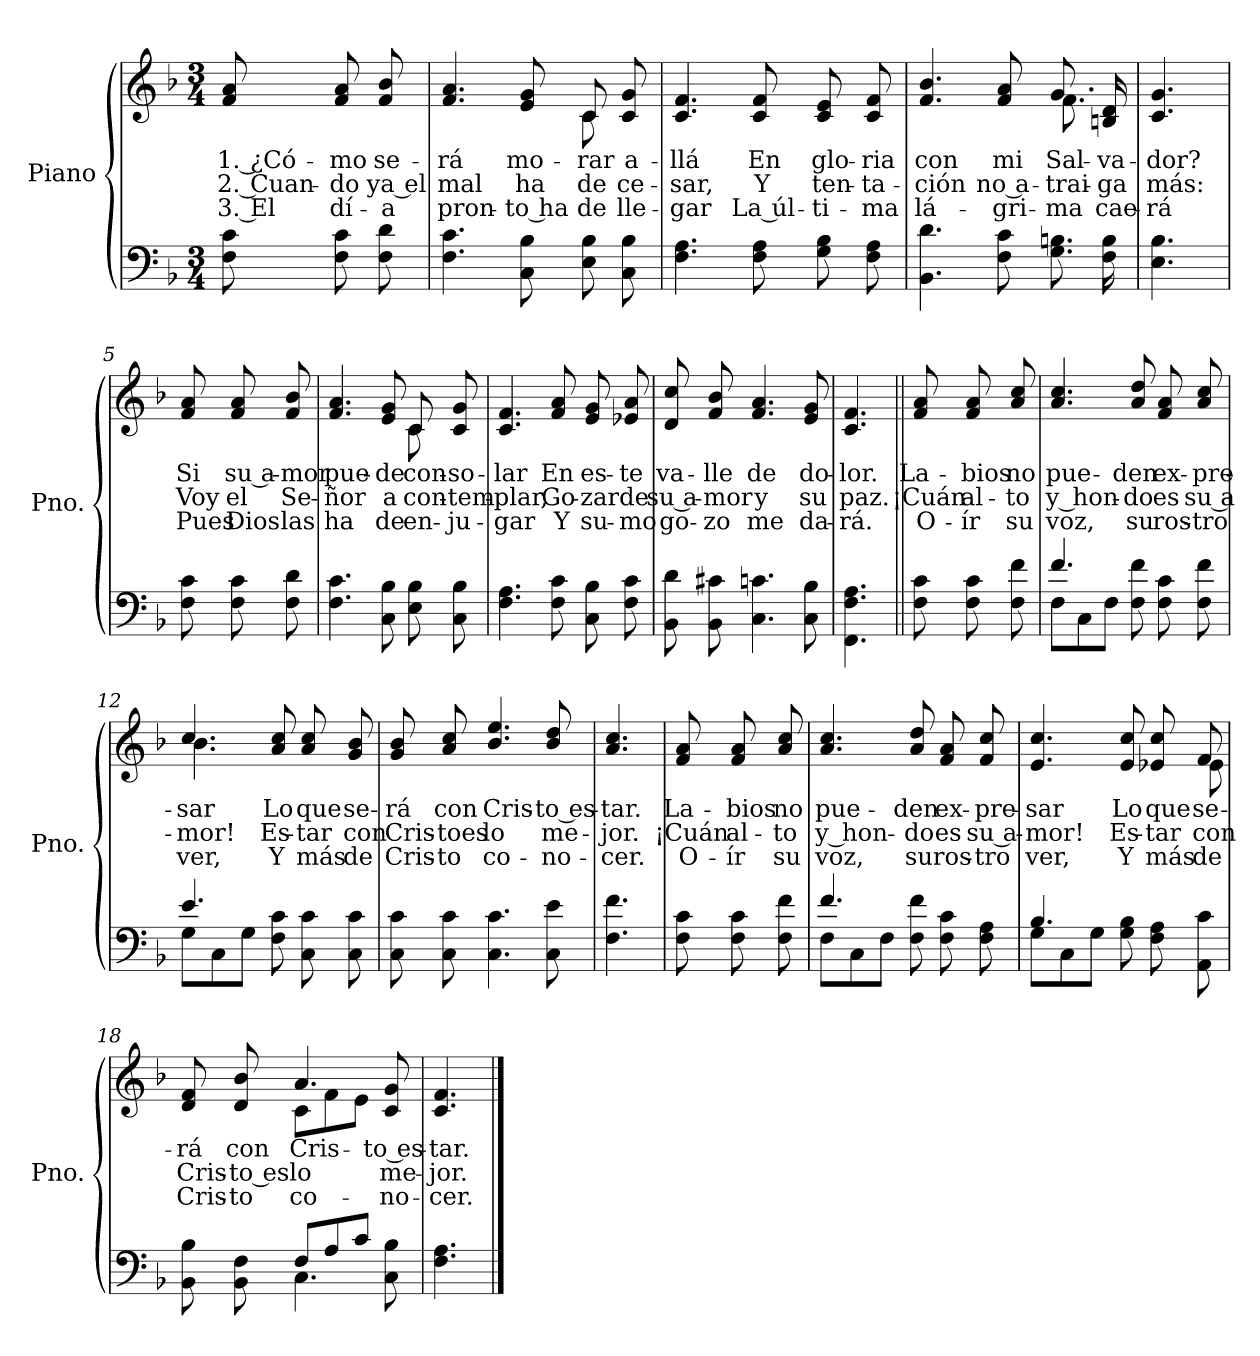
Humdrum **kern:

**kern	**kern	**text	**text	**text
*part1	*part1	*part1	*part1	*part1
*staff2	*staff1	*staff1	*staff1	*staff1
*I"Piano	*	*	*	*
*I'Pno.	*	*	*	*
*clefF4	*clefG2	*	*	*
*k[b-]	*k[b-]	*	*	*
*M3/4	*M3/4	*	*	*
=	=	=	=	=
!	!	!LO:LY:b	!LO:LY:b	!LO:LY:b
8F\ 8c\	8f/ 8a/	1. ¿Có-	2. Cuan-	3. El
!	!	!LO:LY:b	!LO:LY:b	!LO:LY:b
8F\ 8c\	8f/ 8a/	-mo	-do	dí-
!	!	!LO:LY:b	!LO:LY:b	!LO:LY:b
8F\ 8d\	8f/ 8b-/	se-	ya el	-a
=1	=1	=1	=1	=1
!	!	!LO:LY:b	!LO:LY:b	!LO:LY:b
*	*^	*	*	*
4.F\ 4.c\	4.f/ 4.a/	2ryy	-rá	mal	pron-
!	!	!	!LO:LY:b	!LO:LY:b	!LO:LY:b
8C\ 8B-\	8e/ 8g/	.	mo-	ha	-to ha
!	!	!	!LO:LY:b	!LO:LY:b	!LO:LY:b
8E\ 8B-\	8c/	8c\	-rar	de	de
!	!	!	!LO:LY:b	!LO:LY:b	!LO:LY:b
8C\ 8B-\	8c/ 8g/	8ryy	a-	ce-	lle-
=2	=2	=2	=2	=2	=2
!	!	!	!LO:LY:b	!LO:LY:b	!LO:LY:b
*	*v	*v	*	*	*
4.F\ 4.A\	4.c/ 4.f/	-llá	-sar,	-gar
!	!	!LO:LY:b	!LO:LY:b	!LO:LY:b
8F\ 8A\	8c/ 8f/	En	Y	La úl-
!	!	!LO:LY:b	!LO:LY:b	!LO:LY:b
8G\ 8B-\	8c/ 8e/	glo-	ten-	-ti-
!	!	!LO:LY:b	!LO:LY:b	!LO:LY:b
8F\ 8A\	8c/ 8f/	-ria	-ta-	-ma
=3	=3	=3	=3	=3
!	!	!LO:LY:b	!LO:LY:b	!LO:LY:b
*	*^	*	*	*
4.BB-\ 4.d\	4.f/ 4.b-/	2ryy	con	-ción	lá-
!	!	!	!LO:LY:b	!LO:LY:b	!LO:LY:b
8F\ 8c\	8f/ 8a/	.	mi	no a-	-gri-
!	!	!	!LO:LY:b	!LO:LY:b	!LO:LY:b
8.G\ 8.Bn\	8.g/	8.f\	Sal-	-trai-	-ma
!	!	!	!LO:LY:b	!LO:LY:b	!LO:LY:b
16F\ 16B\	16Bn/ 16d/	16ryy	-va-	-ga	cae-
=4	=4	=4	=4	=4	=4
!	!	!	!LO:LY:b	!LO:LY:b	!LO:LY:b
*	*v	*v	*	*	*
4.E\ 4.B-\	4.c/ 4.g/	-dor?	más:	-rá
!!LO:LB:g=z
=5	=5	=5	=5	=5
!	!	!LO:LY:b	!LO:LY:b	!LO:LY:b
8F\ 8c\	8f/ 8a/	Si	Voy	Pues
!	!	!LO:LY:b	!LO:LY:b	!LO:LY:b
8F\ 8c\	8f/ 8a/	su a-	el	Dios
!	!	!LO:LY:b	!LO:LY:b	!LO:LY:b
8F\ 8d\	8f/ 8b-/	-mor	Se-	las
=6	=6	=6	=6	=6
!	!	!LO:LY:b	!LO:LY:b	!LO:LY:b
*	*^	*	*	*
4.F\ 4.c\	4.f/ 4.a/	2ryy	pue-	-ñor	ha
!	!	!	!LO:LY:b	!LO:LY:b	!LO:LY:b
8C\ 8B-\	8e/ 8g/	.	-de	a	de
!	!	!	!LO:LY:b	!LO:LY:b	!LO:LY:b
8E\ 8B-\	8c/	8c\	con-	con-	en-
!	!	!	!LO:LY:b	!LO:LY:b	!LO:LY:b
8C\ 8B-\	8c/ 8g/	8ryy	-so-	-tem-	-ju-
=7	=7	=7	=7	=7	=7
!	!	!	!LO:LY:b	!LO:LY:b	!LO:LY:b
*	*v	*v	*	*	*
4.F\ 4.A\	4.c/ 4.f/	-lar	-plar,	-gar
!	!	!LO:LY:b	!LO:LY:b	!LO:LY:b
8F\ 8c\	8f/ 8a/	En	Go-	Y
!	!	!LO:LY:b	!LO:LY:b	!LO:LY:b
8C\ 8B-\	8e/ 8g/	es-	-zar	su-
!	!	!LO:LY:b	!LO:LY:b	!LO:LY:b
8F\ 8c\	8e-X/ 8a/	-te	de	-mo
=8	=8	=8	=8	=8
!	!	!LO:LY:b	!LO:LY:b	!LO:LY:b
8BB-\ 8d\	8d/ 8cc/	va-	su a-	go-
!	!	!LO:LY:b	!LO:LY:b	!LO:LY:b
8BB-\ 8c#X\	8f/ 8b-/	-lle	-mor	-zo
!	!	!LO:LY:b	!LO:LY:b	!LO:LY:b
4.C\ 4.cn\	4.f/ 4.a/	de	y	me
!	!	!LO:LY:b	!LO:LY:b	!LO:LY:b
8C\ 8B-\	8e/ 8g/	do-	su	da-
=9	=9	=9	=9	=9
!	!	!LO:LY:b	!LO:LY:b	!LO:LY:b
4.FF\ 4.F\ 4.A\	4.c/ 4.f/	-lor.	paz.	-rá.
!!LO:LB:g=z
=10||	=10||	=10||	=10||	=10||
!	!	!LO:LY:b	!LO:LY:b	!LO:LY:b
8F\ 8c\	8f/ 8a/	La-	¡Cuán	O-
!	!	!LO:LY:b	!LO:LY:b	!LO:LY:b
8F\ 8c\	8f/ 8a/	-bios	al-	-ír
!	!	!LO:LY:b	!LO:LY:b	!LO:LY:b
8F\ 8f\	8a/ 8cc/	no	-to	su
=11	=11	=11	=11	=11
*^	*	*	*	*
!	!	!	!LO:LY:b	!LO:LY:b	!LO:LY:b
4.f/	8F\L	4.a/ 4.cc/	pue-	y hon-	voz,
.	8C\	.	.	.	.
.	8F\J	.	.	.	.
!	!	!	!LO:LY:b	!LO:LY:b	!LO:LY:b
8F\ 8f\	4.ryy	8a/ 8dd/	-den	-do	su
!	!	!	!LO:LY:b	!LO:LY:b	!LO:LY:b
8F\ 8c\	.	8f/ 8a/	ex-	es	ros-
!	!	!	!LO:LY:b	!LO:LY:b	!LO:LY:b
8F\ 8f\	.	8a/ 8cc/	-pre-	su a-	-tro
=12	=12	=12	=12	=12	=12
!	!	!	!LO:LY:b	!LO:LY:b	!LO:LY:b
*	*	*^	*	*	*
4.e/	8G\L	4.cc/	4.b-\	-sar	-mor!	ver,
.	8C\	.	.	.	.	.
.	8G\J	.	.	.	.	.
!	!	!	!	!LO:LY:b	!LO:LY:b	!LO:LY:b
8F\ 8c\	4.ryy	8a/ 8cc/	4.ryy	Lo	Es-	Y
!	!	!	!	!LO:LY:b	!LO:LY:b	!LO:LY:b
8C\ 8c\	.	8a/ 8cc/	.	que	-tar	más
!	!	!	!	!LO:LY:b	!LO:LY:b	!LO:LY:b
8C\ 8c\	.	8g/ 8b-/	.	se-	con	de
*v	*v	*	*	*	*	*
*	*v	*v	*	*	*
=13	=13	=13	=13	=13
!	!	!LO:LY:b	!LO:LY:b	!LO:LY:b
8C\ 8c\	8g/ 8b-/	-rá	Cris-	Cris-
!	!	!LO:LY:b	!LO:LY:b	!LO:LY:b
8C\ 8c\	8a/ 8cc/	con	-toes	-to
!	!	!LO:LY:b	!LO:LY:b	!LO:LY:b
4.C\ 4.c\	4.b-/ 4.ee/	Cris-	lo	co-
!	!	!LO:LY:b	!LO:LY:b	!LO:LY:b
8C\ 8e\	8b-/ 8dd/	-to es-	me-	-no-
=14	=14	=14	=14	=14
!	!	!LO:LY:b	!LO:LY:b	!LO:LY:b
4.F\ 4.f\	4.a/ 4.cc/	-tar.	-jor.	-cer.
!!LO:LB:g=z
=15	=15	=15	=15	=15
!	!	!LO:LY:b	!LO:LY:b	!LO:LY:b
8F\ 8c\	8f/ 8a/	La-	¡Cuán	O-
!	!	!LO:LY:b	!LO:LY:b	!LO:LY:b
8F\ 8c\	8f/ 8a/	-bios	al-	-ír
!	!	!LO:LY:b	!LO:LY:b	!LO:LY:b
8F\ 8f\	8a/ 8cc/	no	-to	su
=16	=16	=16	=16	=16
*^	*	*	*	*
!	!	!	!LO:LY:b	!LO:LY:b	!LO:LY:b
4.f/	8F\L	4.a/ 4.cc/	pue-	y hon-	voz,
.	8C\	.	.	.	.
.	8F\J	.	.	.	.
!	!	!	!LO:LY:b	!LO:LY:b	!LO:LY:b
8F\ 8f\	4.ryy	8a/ 8dd/	-den	-do	su
!	!	!	!LO:LY:b	!LO:LY:b	!LO:LY:b
8F\ 8c\	.	8f/ 8a/	ex-	es	ros-
!	!	!	!LO:LY:b	!LO:LY:b	!LO:LY:b
8F\ 8A\	.	8f/ 8cc/	-pre-	su a-	-tro
=17	=17	=17	=17	=17	=17
!	!	!	!LO:LY:b	!LO:LY:b	!LO:LY:b
*	*	*^	*	*	*
4.B-/	8G\L	4.e/ 4.cc/	8ryy	-sar	-mor!	ver,
*	*	*v	*v	*	*	*
.	8C\	.	.	.	.
.	8G\J	.	.	.	.
!	!	!	!LO:LY:b	!LO:LY:b	!LO:LY:b
8G\ 8B-\	4.ryy	8e/ 8cc/	Lo	Es-	Y
!	!	!	!LO:LY:b	!LO:LY:b	!LO:LY:b
8F\ 8A\	.	8e-X/ 8cc/	que	-tar	más
!	!	!	!LO:LY:b	!LO:LY:b	!LO:LY:b
*	*	*^	*	*	*
8AA\ 8c\	.	8f/	8e-\	se-	con	de
=18	=18	=18	=18	=18	=18	=18
!	!	!	!	!LO:LY:b	!LO:LY:b	!LO:LY:b
8BB-\ 8B-\	4ryy	8d/ 8f/	4ryy	-rá	Cris-	Cris-
!	!	!	!	!LO:LY:b	!LO:LY:b	!LO:LY:b
8BB-\ 8F\	.	8d/ 8b-/	.	con	-to es	-to
!	!	!	!	!LO:LY:b	!LO:LY:b	!LO:LY:b
4.C\	8F/L	4.a/	8c\L	Cris-	lo	co-
.	8A/	.	8f\	.	.	.
.	8c/J	.	8e\J	.	.	.
!	!	!	!	!LO:LY:b	!LO:LY:b	!LO:LY:b
8C\ 8B-\	8ryy	8c/ 8g/	8ryy	-to es-	me-	-no-
=19	=19	=19	=19	=19	=19	=19
!	!	!	!	!LO:LY:b	!LO:LY:b	!LO:LY:b
*v	*v	*	*	*	*	*
*	*v	*v	*	*	*
4.F\ 4.A\	4.c/ 4.f/	-tar.	-jor.	-cer.
==	==	==	==	==
*-	*-	*-	*-	*-
